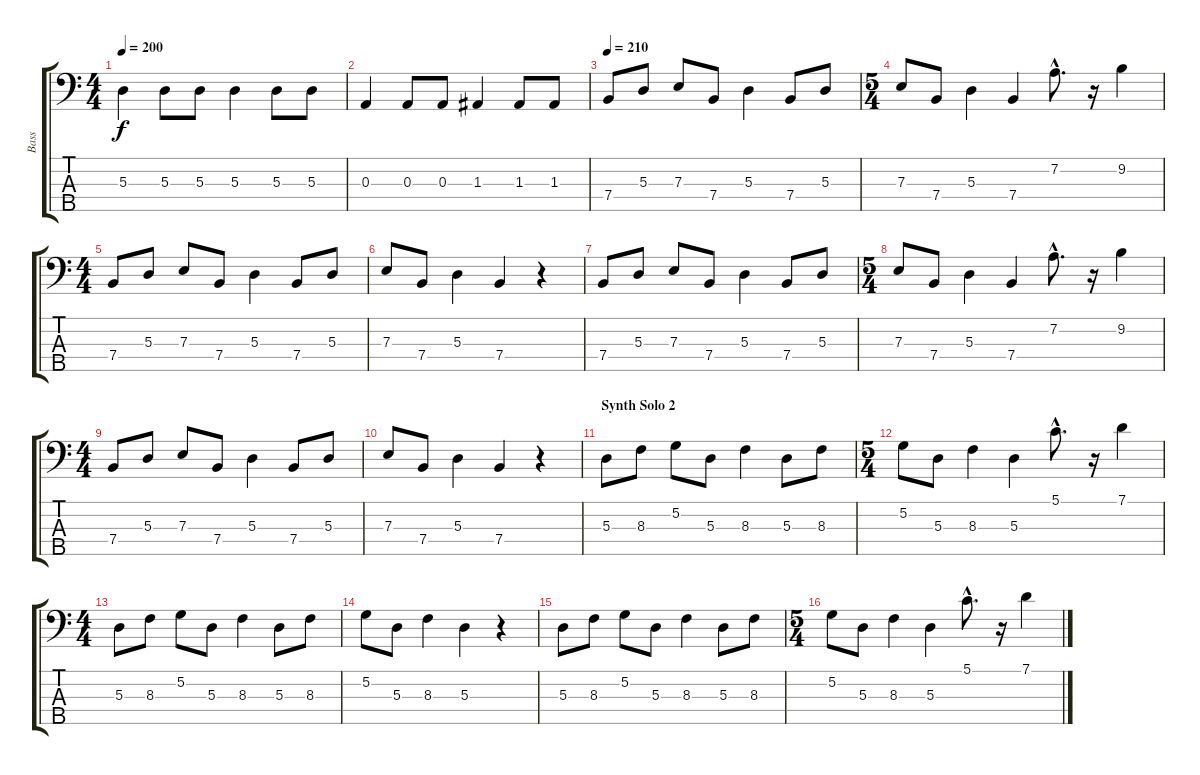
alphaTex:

\track ("Bass" "Bass") {instrument electricbassfinger}
\staff {score tabs}
\tuning (G2 D2 A1 E1 B0) {hide}
\ts (4 4)
\tempo 200
\clef f4
\ks c
5.3.4{dy f} 5.3.8 5.3.8 5.3.4 5.3.8 5.3.8 |
0.3.4 0.3.8 0.3.8 1.3.4 1.3.8 1.3.8 |
\tempo 210
7.4.8 5.3.8 7.3.8 7.4.8 5.3.4 7.4.8 5.3.8 |
\ts (5 4)
7.3.8 7.4.8 5.3.4 7.4.4 7.2{hac}.8{d} r.16 9.2.4 |
\ts (4 4)
7.4.8 5.3.8 7.3.8 7.4.8 5.3.4 7.4.8 5.3.8 |
7.3.8 7.4.8 5.3.4 7.4.4 r.4 |
7.4.8 5.3.8 7.3.8 7.4.8 5.3.4 7.4.8 5.3.8 |
\ts (5 4)
7.3.8 7.4.8 5.3.4 7.4.4 7.2{hac}.8{d} r.16 9.2.4 |
\ts (4 4)
7.4.8 5.3.8 7.3.8 7.4.8 5.3.4 7.4.8 5.3.8 |
7.3.8 7.4.8 5.3.4 7.4.4 r.4 |
\section ("" "Synth Solo 2")
5.3.8 8.3.8 5.2.8 5.3.8 8.3.4 5.3.8 8.3.8 |
\ts (5 4)
5.2.8 5.3.8 8.3.4 5.3.4 5.1{hac}.8{d} r.16 7.1.4 |
\ts (4 4)
5.3.8 8.3.8 5.2.8 5.3.8 8.3.4 5.3.8 8.3.8 |
5.2.8 5.3.8 8.3.4 5.3.4 r.4 |
5.3.8 8.3.8 5.2.8 5.3.8 8.3.4 5.3.8 8.3.8 |
\ts (5 4)
5.2.8 5.3.8 8.3.4 5.3.4 5.1{hac}.8{d} r.16 7.1.4
